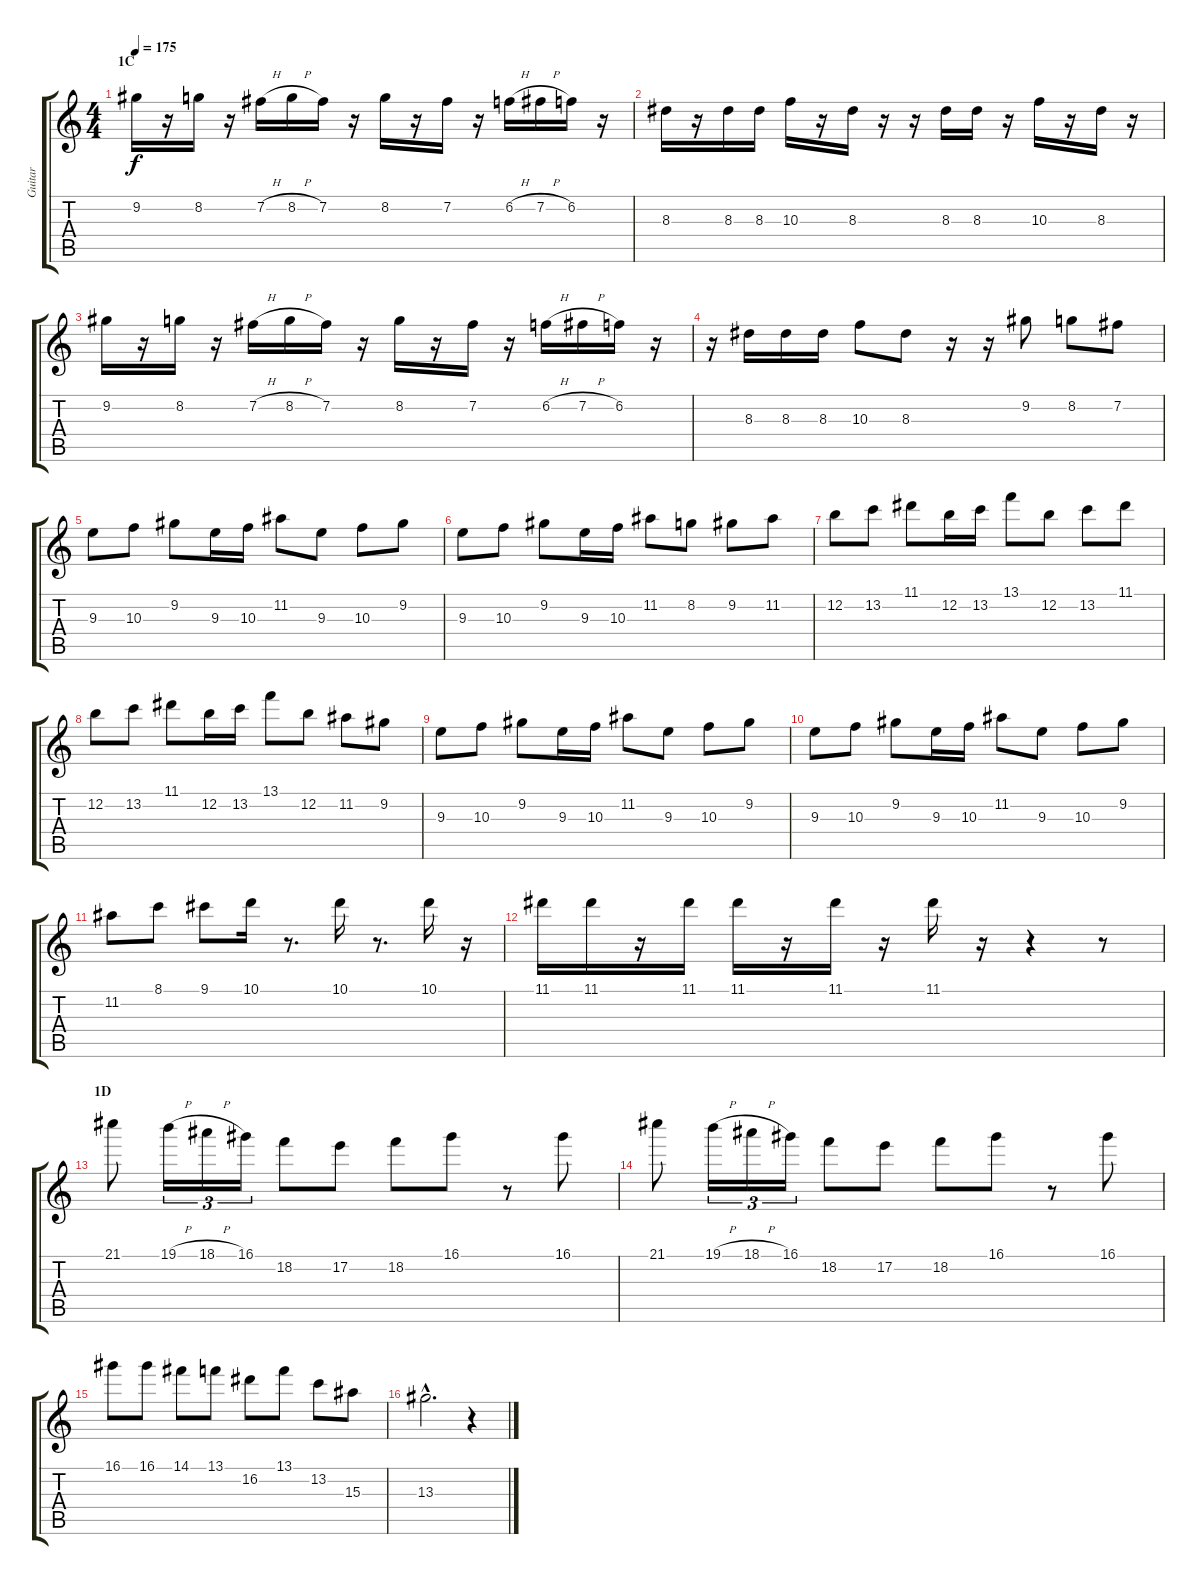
\track ("Guitar" "Guitar") {instrument distortionguitar}
\staff {score tabs}
\tuning (E4 B3 G3 D3 A2 E2) {hide}
\ts (4 4)
\section ("" "1C")
\tempo 175
\clef g2
\ks c
9.2.16{dy f} r.16 8.2.16 r.16 7.2{h}.16 8.2{h}.16 7.2.16 r.16 8.2.16 r.16 7.2.16 r.16 6.2{h}.16 7.2{h}.16 6.2.16 r.16 |
8.3.16 r.16 8.3.16 8.3.16 10.3.16 r.16 8.3.16 r.16 r.16 8.3.16 8.3.16 r.16 10.3.16 r.16 8.3.16 r.16 |
9.2.16 r.16 8.2.16 r.16 7.2{h}.16 8.2{h}.16 7.2.16 r.16 8.2.16 r.16 7.2.16 r.16 6.2{h}.16 7.2{h}.16 6.2.16 r.16 |
r.16 8.3.16 8.3.16 8.3.16 10.3.8 8.3.8 r.16 r.16 9.2.8 8.2.8 7.2.8 |
9.3.8 10.3.8 9.2.8 9.3.16 10.3.16 11.2.8 9.3.8 10.3.8 9.2.8 |
9.3.8 10.3.8 9.2.8 9.3.16 10.3.16 11.2.8 8.2.8 9.2.8 11.2.8 |
12.2.8 13.2.8 11.1.8 12.2.16 13.2.16 13.1.8 12.2.8 13.2.8 11.1.8 |
12.2.8 13.2.8 11.1.8 12.2.16 13.2.16 13.1.8 12.2.8 11.2.8 9.2.8 |
9.3.8 10.3.8 9.2.8 9.3.16 10.3.16 11.2.8 9.3.8 10.3.8 9.2.8 |
9.3.8 10.3.8 9.2.8 9.3.16 10.3.16 11.2.8 9.3.8 10.3.8 9.2.8 |
11.2.8 8.1.8 9.1.8 10.1.16 r.8{d} 10.1.16 r.8{d} 10.1.16 r.16 |
11.1.16 11.1.16 r.16 11.1.16 11.1.16 r.16 11.1.16 r.16 11.1.16 r.16 r.4 r.8 |
\section ("" "1D")
21.1.8 19.1{h}.16{tu (3 2)} 18.1{h}.16{tu (3 2)} 16.1.16{tu (3 2)} 18.2.8 17.2.8 18.2.8 16.1.8 r.8 16.1.8 |
21.1.8 19.1{h}.16{tu (3 2)} 18.1{h}.16{tu (3 2)} 16.1.16{tu (3 2)} 18.2.8 17.2.8 18.2.8 16.1.8 r.8 16.1.8 |
16.1.8 16.1.8 14.1.8 13.1.8 16.2.8 13.1.8 13.2.8 15.3.8 |
13.3{hac}.2{d} r.4
